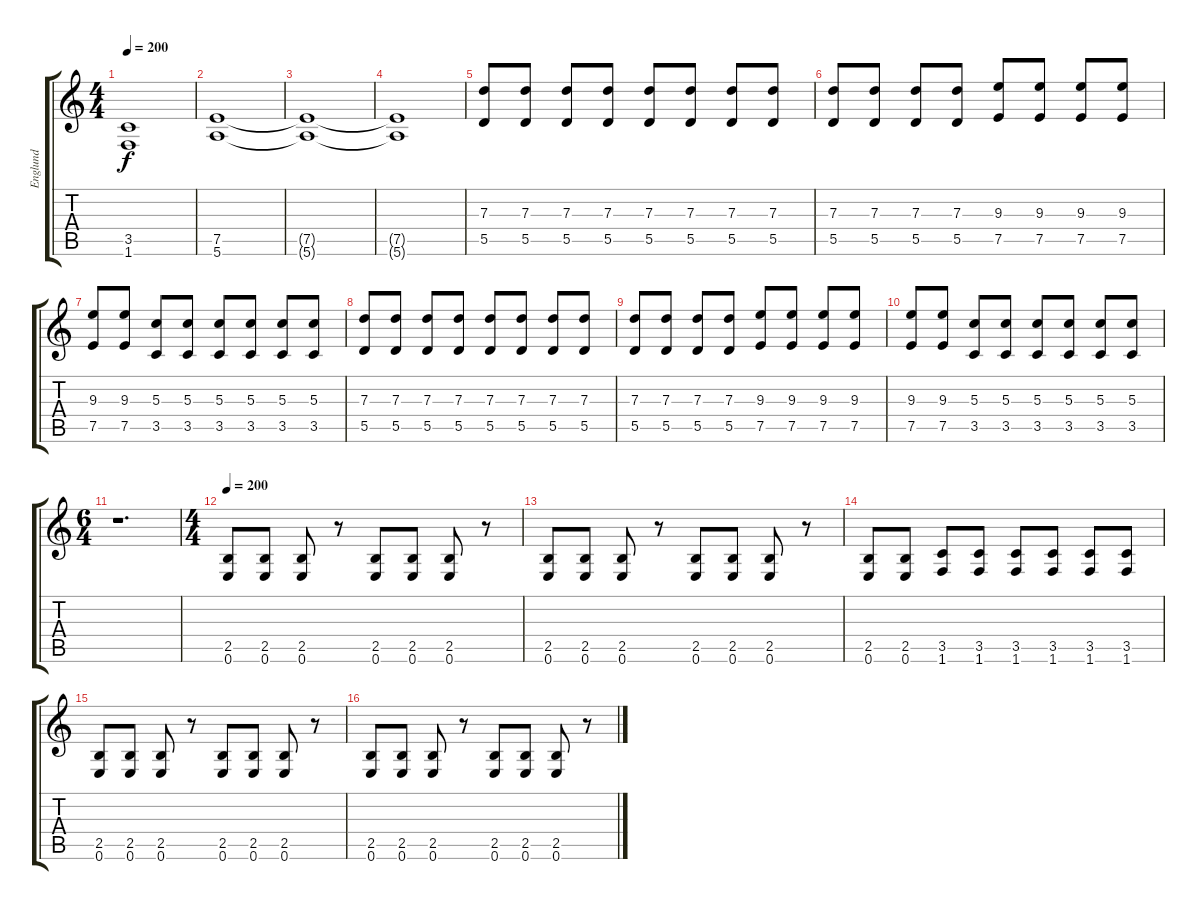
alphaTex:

\track ("Englund" "Englund") {instrument overdrivenguitar}
\staff {score tabs}
\tuning (E4 B3 G3 D3 A2 E2) {hide}
\ts (4 4)
\tempo 200
\clef g2
\ks c
(3.5{t} 1.6{t}).1{dy f} |
(7.5 5.6).1 |
(7.5{t} 5.6{t}).1 |
(7.5{t} 5.6{t}).1 |
(7.3 5.5).8 (7.3 5.5).8 (7.3 5.5).8 (7.3 5.5).8 (7.3 5.5).8 (7.3 5.5).8 (7.3 5.5).8 (7.3 5.5).8 |
(7.3 5.5).8 (7.3 5.5).8 (7.3 5.5).8 (7.3 5.5).8 (9.3 7.5).8 (9.3 7.5).8 (9.3 7.5).8 (9.3 7.5).8 |
(9.3 7.5).8 (9.3 7.5).8 (5.3 3.5).8 (5.3 3.5).8 (5.3 3.5).8 (5.3 3.5).8 (5.3 3.5).8 (5.3 3.5).8 |
(7.3 5.5).8 (7.3 5.5).8 (7.3 5.5).8 (7.3 5.5).8 (7.3 5.5).8 (7.3 5.5).8 (7.3 5.5).8 (7.3 5.5).8 |
(7.3 5.5).8 (7.3 5.5).8 (7.3 5.5).8 (7.3 5.5).8 (9.3 7.5).8 (9.3 7.5).8 (9.3 7.5).8 (9.3 7.5).8 |
(9.3 7.5).8 (9.3 7.5).8 (5.3 3.5).8 (5.3 3.5).8 (5.3 3.5).8 (5.3 3.5).8 (5.3 3.5).8 (5.3 3.5).8 |
\ts (6 4)
r.1{d} |
\ts (4 4)
\tempo 200
(2.5 0.6).8 (2.5 0.6).8 (2.5 0.6).8 r.8 (2.5 0.6).8 (2.5 0.6).8 (2.5 0.6).8 r.8 |
(2.5 0.6).8 (2.5 0.6).8 (2.5 0.6).8 r.8 (2.5 0.6).8 (2.5 0.6).8 (2.5 0.6).8 r.8 |
(2.5 0.6).8 (2.5 0.6).8 (3.5 1.6).8 (3.5 1.6).8 (3.5 1.6).8 (3.5 1.6).8 (3.5 1.6).8 (3.5 1.6).8 |
(2.5 0.6).8 (2.5 0.6).8 (2.5 0.6).8 r.8 (2.5 0.6).8 (2.5 0.6).8 (2.5 0.6).8 r.8 |
(2.5 0.6).8 (2.5 0.6).8 (2.5 0.6).8 r.8 (2.5 0.6).8 (2.5 0.6).8 (2.5 0.6).8 r.8
